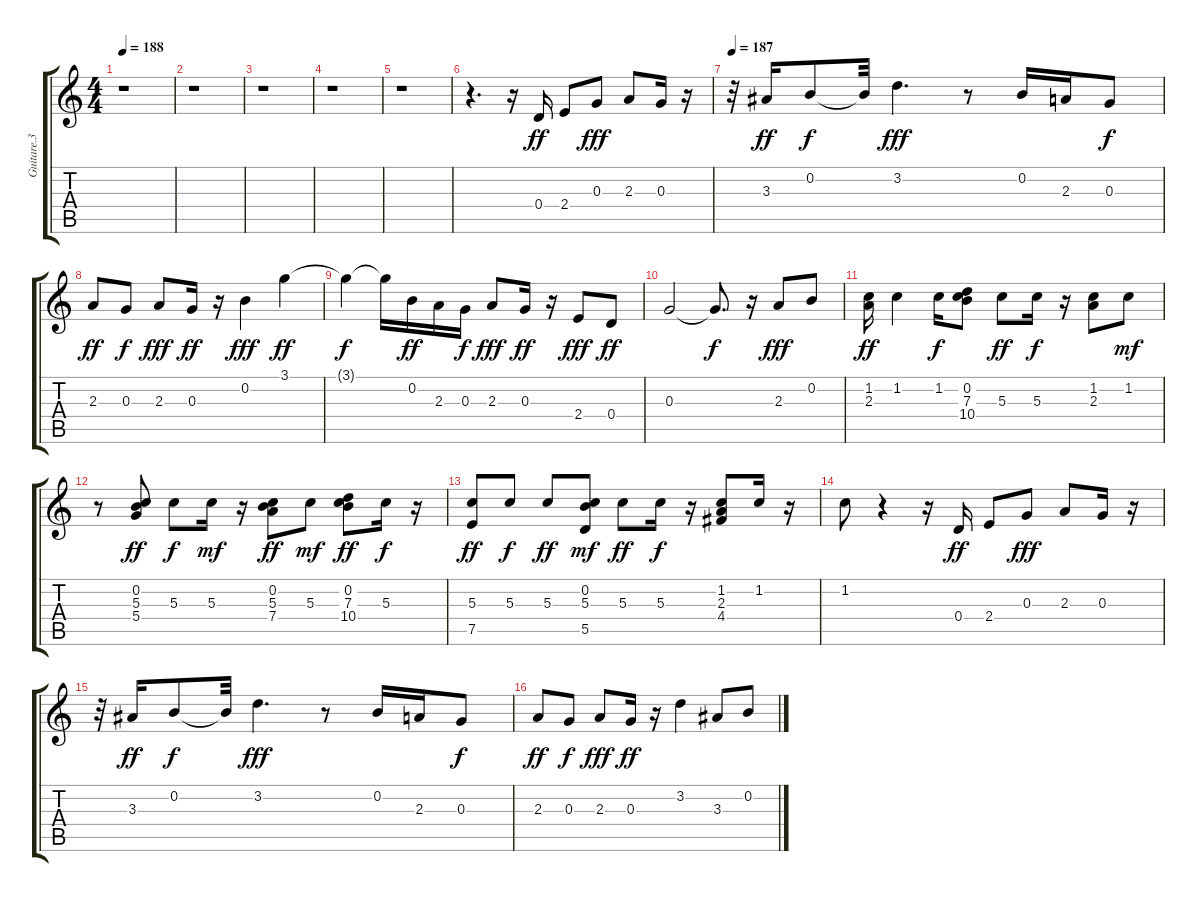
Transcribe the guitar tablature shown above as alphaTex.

\track ("Guitare.3           " "Guitare.3 ") {instrument acousticguitarnylon}
\staff {score tabs}
\tuning (E4 B3 G3 D3 A2 E2) {hide}
\ts (4 4)
\tempo 188
\clef g2
\ks c
r.1{dy ff} |
r.1 |
r.1 |
r.1 |
r.1 |
r.4{d} r.16 0.4.16 2.4.8 0.3.8{dy fff} 2.3.8 0.3.16 r.16 |
\tempo 187
r.32 3.3.16{dy ff} 0.2.8{dy f} 0.2{t}.32 3.2.4{d dy fff} r.8 0.2.16 2.3.16 0.3.8{dy f} |
2.3.8{dy ff} 0.3.8{dy f} 2.3.8{dy fff} 0.3.16{dy ff} r.16 0.2.4{dy fff} 3.1.4{dy ff} |
3.1{t}.4{dy f} 3.1{t}.16 0.2.16{dy ff} 2.3.16 0.3.16{dy f} 2.3.8{dy fff} 0.3.16{dy ff} r.16 2.4.8{dy fff} 0.4.8{dy ff} |
0.3.2 0.3{t}.8{d dy f} r.16 2.3.8{dy fff} 0.2.8 |
(1.2 2.3).16{dy ff} 1.2.4 1.2.16{dy f} (0.2 7.3 10.4).8 5.3.8{dy ff} 5.3.16{dy f} r.16 (1.2 2.3).8 1.2.8{dy mf} |
r.8 (0.2 5.3 5.4).8{dy ff} 5.3.8{dy f} 5.3.16{dy mf} r.16 (0.2 5.3 7.4).8{dy ff} 5.3.8{dy mf} (0.2 7.3 10.4).8{dy ff} 5.3.16{dy f} r.16 |
(5.3 7.5).8{dy ff} 5.3.8{dy f} 5.3.8{dy ff} (0.2 5.3 5.5).8{dy mf} 5.3.8{dy ff} 5.3.16{dy f} r.16 (1.2 2.3 4.4).8 1.2.16 r.16 |
1.2.8 r.4 r.16 0.4.16{dy ff} 2.4.8 0.3.8{dy fff} 2.3.8 0.3.16 r.16 |
r.32 3.3.16{dy ff} 0.2.8{dy f} 0.2{t}.32 3.2.4{d dy fff} r.8 0.2.16 2.3.16 0.3.8{dy f} |
2.3.8{dy ff} 0.3.8{dy f} 2.3.8{dy fff} 0.3.16{dy ff} r.16 3.2.4 3.3.8 0.2.8
